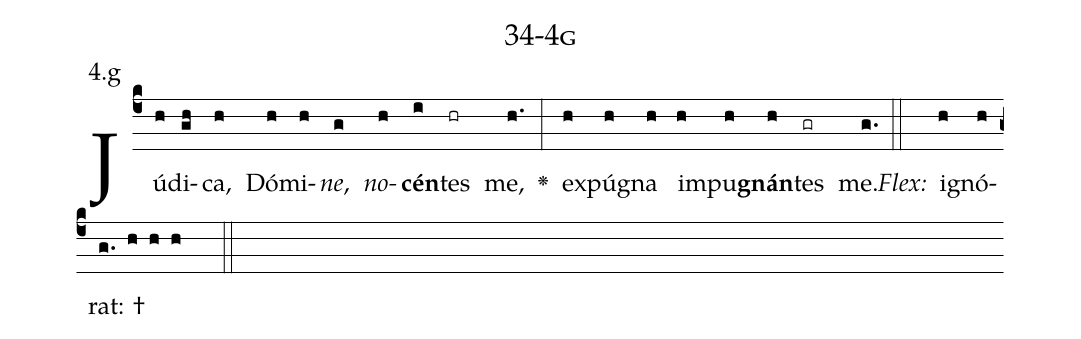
name: 34-4g;
annotation: 4.g;
%%
(c4)Jú(h)di(gh)ca,(h) Dó(h)mi(h)<i>ne</i>,(g) <i>no</i>(h)<b>cén</b>(i)tes(hr) me,(h.) <v>\greheightstar</v>(:) ex(h)pú(h)gna(h) im(h)pu(h)<b>gnán</b>(h)tes(gr) me.(g.) (::)
<i>Flex:</i>()  i(h)gnó(h)rat: †(g. h h h  ::)

%E(h) u(h) o(h) u(h) a(h) e.(g.) (::)
